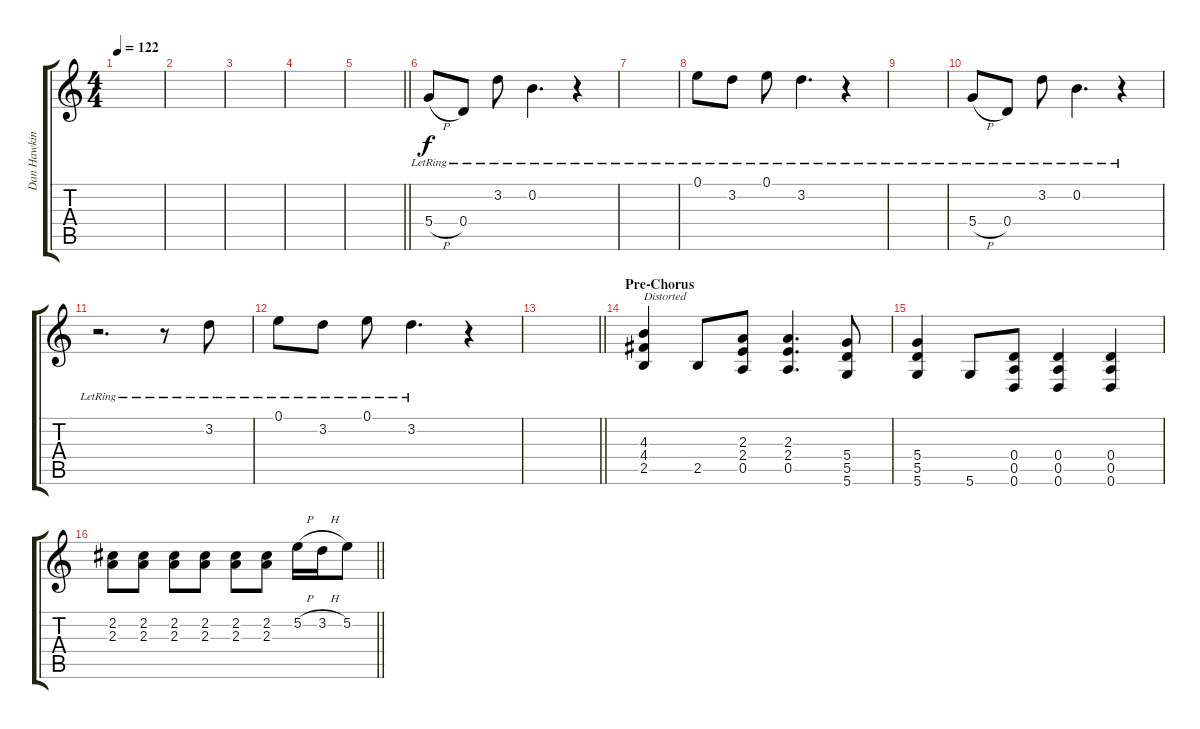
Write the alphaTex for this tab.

\track ("Dan Hawkins: Lead Guitar" "Dan Hawkin") {instrument overdrivenguitar}
\staff {score tabs}
\tuning (E4 B3 G3 D3 A2 D2) {hide}
\ts (4 4)
\tempo 122
\clef g2
\ks c
|
|
|
|
\barLineRight lightlight
|
5.4{h lr}.8{dy f} 0.4{lr}.8 3.2{lr}.8 0.2{lr}.4{d} r.4 |
|
0.1{lr}.8 3.2{lr}.8 0.1{lr}.8 3.2{lr}.4{d} r.4 |
|
5.4{h lr}.8 0.4{lr}.8 3.2{lr}.8 0.2{lr}.4{d} r.4 |
r.2{d} r.8 3.2{lr}.8 |
0.1{lr}.8 3.2{lr}.8 0.1{lr}.8 3.2{lr}.4{d} r.4 |
\barLineRight lightlight
|
\section ("" "Pre-Chorus")
(4.3 4.4 2.5).4{txt "Distorted" instrument overdrivenguitar} 2.5.8 (2.3 2.4 0.5).8 (2.3 2.4 0.5).4{d} (5.4 5.5 5.6).8 |
(5.4 5.5 5.6).4 5.6.8 (0.4 0.5 0.6).8 (0.4 0.5 0.6).4 (0.4 0.5 0.6).4 |
\barLineRight lightlight
(2.2 2.3).8 (2.2 2.3).8 (2.2 2.3).8 (2.2 2.3).8 (2.2 2.3).8 (2.2 2.3).8 5.2{h}.16 3.2{h}.16 5.2.8
